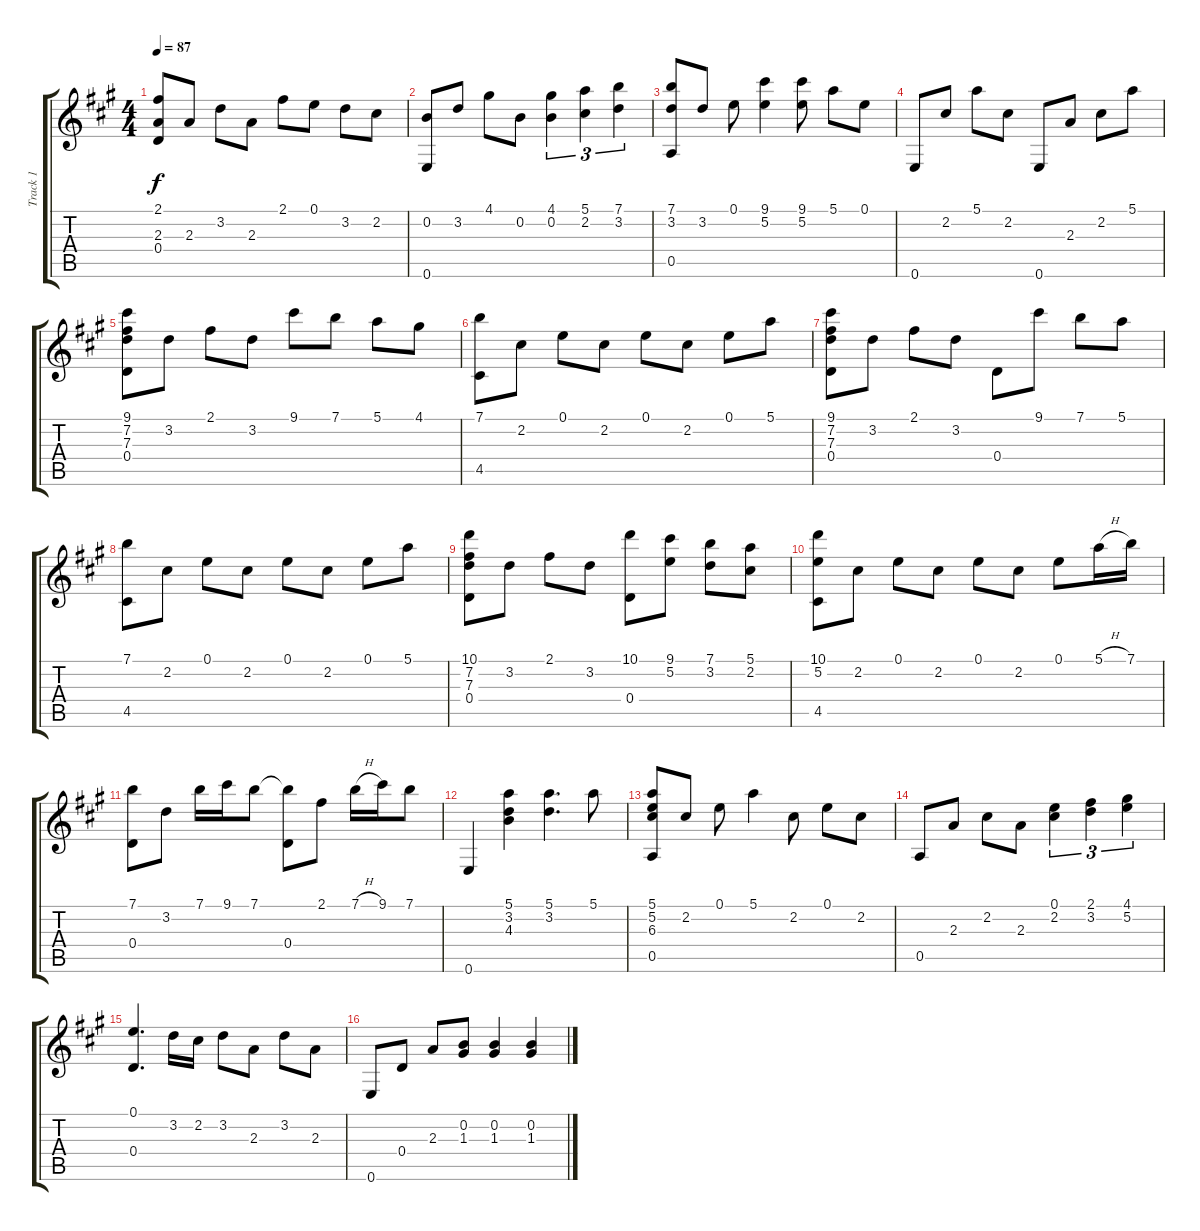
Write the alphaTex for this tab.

\track ("Track 1" "Track 1") {instrument acousticguitarnylon}
\staff {score tabs}
\tuning (E4 B3 G3 D3 A2 E2) {hide}
\ts (4 4)
\tempo 87
\clef g2
\ks a
(2.1 2.3 0.4).8{dy f} 2.3.8 3.2.8 2.3.8 2.1.8 0.1.8 3.2.8 2.2.8 |
(0.2 0.6).8 3.2.8 4.1.8 0.2.8 (4.1 0.2).4{tu (3 2)} (5.1 2.2).4{tu (3 2)} (7.1 3.2).4{tu (3 2)} |
(7.1 3.2 0.5).8 3.2.8 0.1.8 (9.1 5.2).4 (9.1 5.2).8 5.1.8 0.1.8 |
0.6.8 2.2.8 5.1.8 2.2.8 0.6.8 2.3.8 2.2.8 5.1.8 |
(9.1 7.2 7.3 0.4).8 3.2.8 2.1.8 3.2.8 9.1.8 7.1.8 5.1.8 4.1.8 |
(7.1 4.5).8 2.2.8 0.1.8 2.2.8 0.1.8 2.2.8 0.1.8 5.1.8 |
(9.1 7.2 7.3 0.4).8 3.2.8 2.1.8 3.2.8 0.4.8 9.1.8 7.1.8 5.1.8 |
(7.1 4.5).8 2.2.8 0.1.8 2.2.8 0.1.8 2.2.8 0.1.8 5.1.8 |
(10.1 7.2 7.3 0.4).8 3.2.8 2.1.8 3.2.8 (10.1 0.4).8 (9.1 5.2).8 (7.1 3.2).8 (5.1 2.2).8 |
(10.1 5.2 4.5).8 2.2.8 0.1.8 2.2.8 0.1.8 2.2.8 0.1.8 5.1{h}.16 7.1.16 |
(7.1 0.4).8 3.2.8 7.1.16 9.1.16 7.1.8 (7.1{t} 0.4).8 2.1.8 7.1{h}.16 9.1.16 7.1.8 |
0.6.4 (5.1 3.2 4.3).4 (5.1 3.2).4{d} 5.1.8 |
(5.1 5.2 6.3 0.5).8 2.2.8 0.1.8 5.1.4 2.2.8 0.1.8 2.2.8 |
0.5.8 2.3.8 2.2.8 2.3.8 (0.1 2.2).4{tu (3 2)} (2.1 3.2).4{tu (3 2)} (4.1 5.2).4{tu (3 2)} |
(0.1 0.4).4{d} 3.2.16 2.2.16 3.2.8 2.3.8 3.2.8 2.3.8 |
0.6.8 0.4.8 2.3.8 (0.2 1.3).8 (0.2 1.3).4 (0.2 1.3).4
